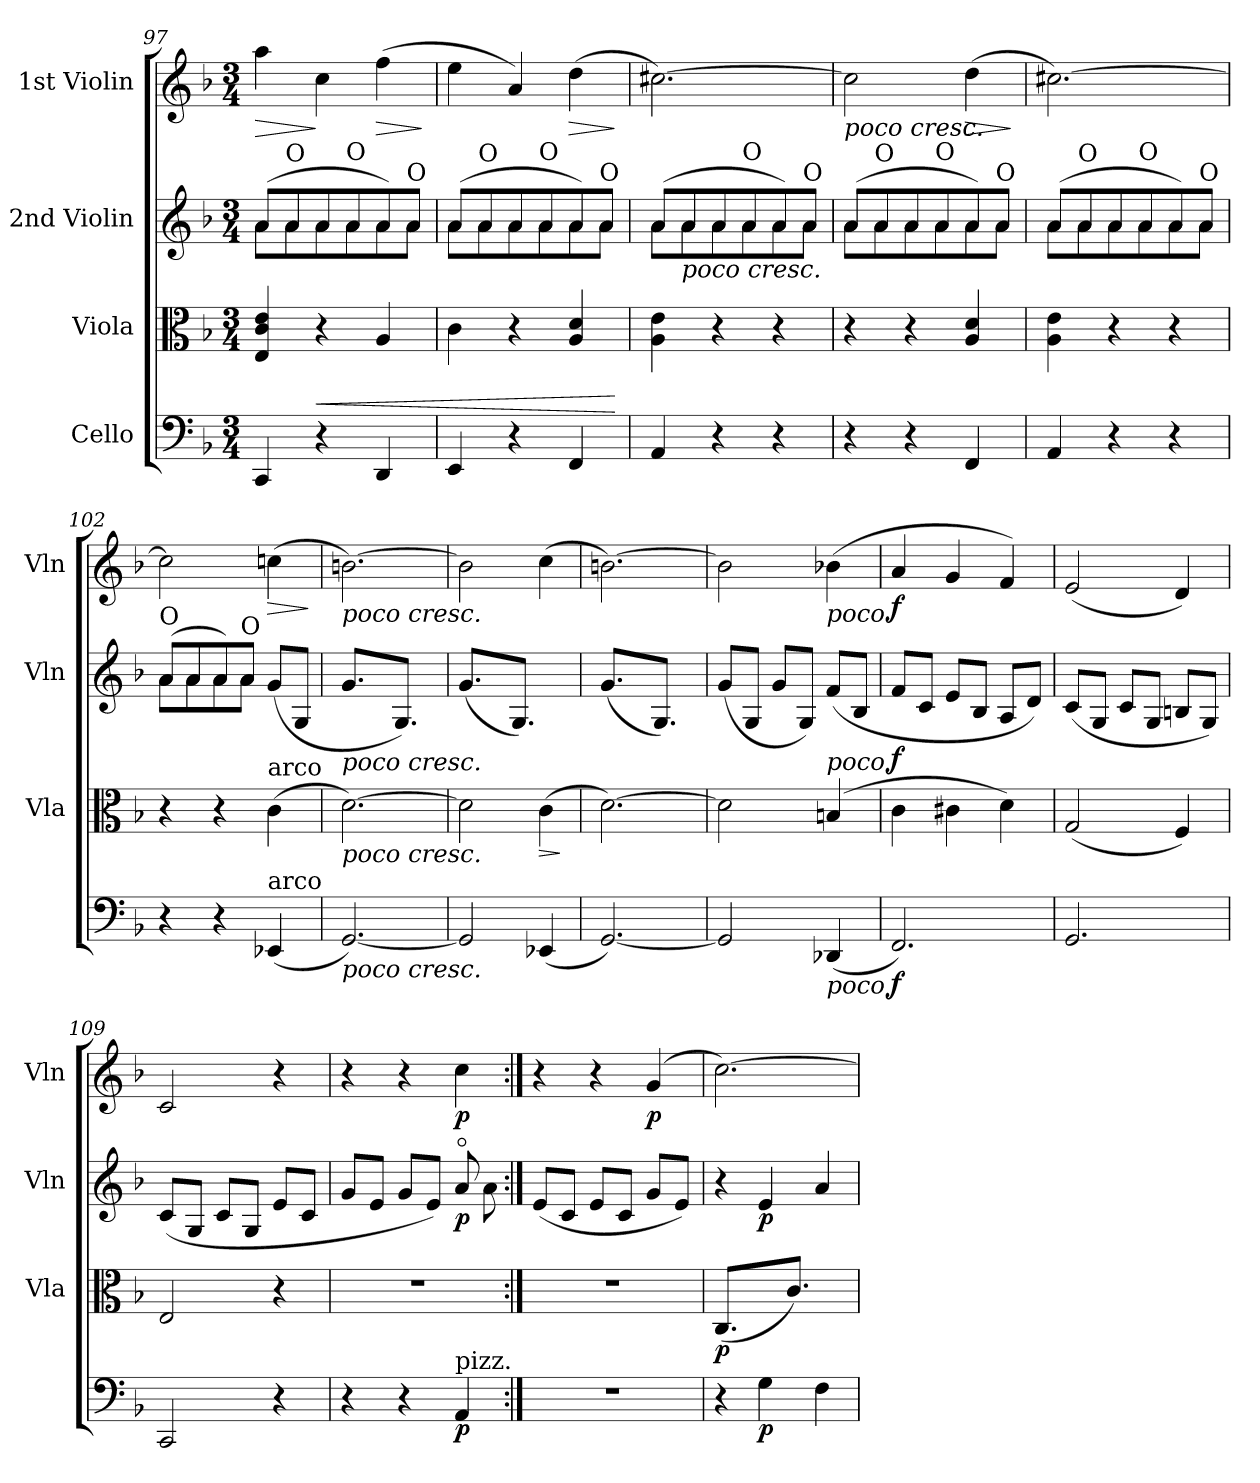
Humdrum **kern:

**kern	**dynam	**kern	**dynam	**kern	**dynam	**kern	**dynam
*part4	*part4	*part3	*part3	*part2	*part2	*part1	*part1
*staff4	*staff4	*staff3	*staff3	*staff2	*staff2	*staff1	*staff1
*I"Cello	*	*I"Viola	*	*I"2nd Violin	*	*I"1st Violin	*
*	*	*I'Vla	*	*I'Vln	*	*I'Vln	*
*clefF4	*	*clefC3	*	*clefG2	*	*clefG2	*
*k[b-]	*	*k[b-]	*	*k[b-]	*	*k[b-]	*
*F:	*	*F:	*	*F:	*	*F:	*
*M3/4	*	*M3/4	*	*M3/4	*	*M3/4	*
=97	=97	=97	=97	=97	=97	=97	=97
*	*	*	*	*^	*	*	*
!	!	!	!	!	!	!	!	!LO:HP:b
4CC/	.	4E/ 4c/ 4e/	.	(8a/L	8a\L	.	4aa\	>
!	!	!	!	!LO:TX:a:t=O	!	!	!	!
.	.	.	.	8a/	8a\	.	.	.
!	!LO:HP:a	!	!	!	!	!	!	!
4r	<	4r	.	8a/	8a\	.	4cc\	]
!	!	!	!	!LO:TX:a:t=O	!	!	!	!
.	.	.	.	8a/	8a\	.	.	.
!	!	!	!	!	!	!	!	!LO:HP:b
4DD/	.	4A/	.	8a/)	8a\	.	(4ff\	>
!	!	!	!	!LO:TX:a:t=O	!	!	!	!
.	.	.	.	8a/J	8a\J	.	.	.
*	*	*	*	*v	*v	*	*	*
.	.	.	.	.	.	.	]
=98	=98	=98	=98	=98	=98	=98	=98
*	*	*	*	*^	*	*	*
4EE/	.	4c\	.	(8a/L	8a\L	.	4ee\	.
!	!	!	!	!LO:TX:a:t=O	!	!	!	!
.	.	.	.	8a/	8a\	.	.	.
4r	.	4r	.	8a/	8a\	.	4a/)	.
!	!	!	!	!LO:TX:a:t=O	!	!	!	!
.	.	.	.	8a/	8a\	.	.	.
!	!	!	!	!	!	!	!	!LO:HP:b
4FF/	.	4A/ 4d/	.	8a/)	8a\	.	(4dd\	>
!	!	!	!	!LO:TX:a:t=O	!	!	!	!
.	.	.	.	8a/J	8a\J	.	.	.
*	*	*	*	*v	*v	*	*	*
.	[	.	.	.	.	.	]
=99	=99	=99	=99	=99	=99	=99	=99
*	*	*	*	*^	*	*	*
4AA/	.	4A\ 4e\	.	(8a/L	8a\L	.	[2.cc#X\)	.
!	!	!	!	!LO:TX:b:i:t=poco cresc.	!	!	!	!
.	.	.	.	8a/	8a\	.	.	.
4r	.	4r	.	8a/	8a\	.	.	.
!	!	!	!	!LO:TX:a:t=O	!	!	!	!
.	.	.	.	8a/	8a\	.	.	.
4r	.	4r	.	8a/)	8a\	.	.	.
!	!	!	!	!LO:TX:a:t=O	!	!	!	!
.	.	.	.	8a/J	8a\J	.	.	.
=100	=100	=100	=100	=100	=100	=100	=100	=100
!	!	!	!	!	!	!	!LO:TX:b:i:t=poco cresc.	!
4r	.	4r	.	(8a/L	8a\L	.	2cc#\]	.
!	!	!	!	!LO:TX:a:t=O	!	!	!	!
.	.	.	.	8a/	8a\	.	.	.
4r	.	4r	.	8a/	8a\	.	.	.
!	!	!	!	!LO:TX:a:t=O	!	!	!	!
.	.	.	.	8a/	8a\	.	.	.
!	!	!	!	!	!	!	!	!LO:HP:b
4FF/	.	4A/ 4d/	.	8a/)	8a\	.	(4dd\	>
!	!	!	!	!LO:TX:a:t=O	!	!	!	!
.	.	.	.	8a/J	8a\J	.	.	.
*	*	*	*	*v	*v	*	*	*
.	.	.	.	.	.	.	]
=101	=101	=101	=101	=101	=101	=101	=101
*	*	*	*	*^	*	*	*
4AA/	.	4A\ 4e\	.	(8a/L	8a\L	.	[2.cc#X\)	.
!	!	!	!	!LO:TX:a:t=O	!	!	!	!
.	.	.	.	8a/	8a\	.	.	.
4r	.	4r	.	8a/	8a\	.	.	.
!	!	!	!	!LO:TX:a:t=O	!	!	!	!
.	.	.	.	8a/	8a\	.	.	.
4r	.	4r	.	8a/)	8a\	.	.	.
!	!	!	!	!LO:TX:a:t=O	!	!	!	!
.	.	.	.	8a/J	8a\J	.	.	.
=102	=102	=102	=102	=102	=102	=102	=102	=102
!	!	!	!	!LO:TX:a:t=O	!	!	!	!
4r	.	4r	.	(8a/L	8a\L	.	2cc#\]	.
.	.	.	.	8a/	8a\	.	.	.
4r	.	4r	.	8a/)	8a\	.	.	.
!	!	!	!	!LO:TX:a:t=O	!	!	!	!
.	.	.	.	8a/J	8a\J	.	.	.
!	!	!LO:TX:a:t=arco	!	!	!	!	!	!
!LO:TX:a:t=arco	!	!	!	!	!	!	!	!
!	!	!	!	!	!	!	!	!LO:HP:b
(4EE-X/	.	(4c\	.	(8g/L	4ryy	.	(4ccn\	>
.	.	.	.	8G/J	.	.	.	.
*	*	*	*	*v	*v	*	*	*
.	.	.	.	.	.	.	]
=103	=103	=103	=103	=103	=103	=103	=103
!	!	!	!	!	!	!LO:TX:b:i:t=poco cresc.	!
!	!	!	!	!LO:TX:b:i:t=poco cresc.	!	!	!
!	!	!LO:TX:b:i:t=poco cresc.	!	!	!	!	!
!LO:TX:b:i:t=poco cresc.	!	!	!	!	!	!	!
!	!	!	!	!LO:N:vis=8.	!	!	!
[2.GG/)	.	[2.d\)	.	4.g/L	.	[2.bn\)	.
!	!	!	!	!LO:N:vis=8.	!	!	!
.	.	.	.	4.G/J)	.	.	.
=104	=104	=104	=104	=104	=104	=104	=104
!	!	!	!	!LO:N:vis=8.	!	!	!
2GG/]	.	2d\]	.	(4.g/L	.	2b\]	.
!	!	!	!	!LO:N:vis=8.	!	!	!
.	.	.	.	4.G/J)	.	.	.
!	!	!	!LO:HP:b	!	!	!	!
(4EE-X/	.	(4c\	>	.	.	(4cc\	.
.	.	.	]	.	.	.	.
=105	=105	=105	=105	=105	=105	=105	=105
!	!	!	!	!LO:N:vis=8.	!	!	!
[2.GG/)	.	[2.d\)	.	(4.g/L	.	[2.bn\)	.
!	!	!	!	!LO:N:vis=8.	!	!	!
.	.	.	.	4.G/J)	.	.	.
=106	=106	=106	=106	=106	=106	=106	=106
2GG/]	.	2d\]	.	(8g/L	.	2b\]	.
.	.	.	.	8G/J	.	.	.
.	.	.	.	8g/L	.	.	.
.	.	.	.	8G/J)	.	.	.
!	!	!	!	!	!	!LO:TX:b:i:t=poco	!
!	!	!LO:TX:a:i:t=poco	!	!	!	!	!
!LO:TX:b:i:t=poco	!	!	!	!	!	!	!
(4DD-X/	.	(4Bn/	.	(8f/L	.	(4b-X\	.
.	.	.	.	8B-/J	.	.	.
=107	=107	=107	=107	=107	=107	=107	=107
!	!LO:DY:b	!	!LO:DY:a	!	!	!	!LO:DY:b
2.FF/)	f	4c\	f	8f/L	.	4a/	f
.	.	.	.	8c/J	.	.	.
.	.	4c#X\	.	8e/L	.	4g/	.
.	.	.	.	8B-/J	.	.	.
.	.	4d\)	.	8A/L	.	4f/)	.
.	.	.	.	8d/J)	.	.	.
=108	=108	=108	=108	=108	=108	=108	=108
2.GG/	.	(2G/	.	(8c/L	.	(2e/	.
.	.	.	.	8G/J	.	.	.
.	.	.	.	8c/L	.	.	.
.	.	.	.	8G/J	.	.	.
.	.	4F/)	.	8Bn/L	.	4d/)	.
.	.	.	.	8G/J)	.	.	.
=109	=109	=109	=109	=109	=109	=109	=109
2CC/	.	2E/	.	(8c/L	.	2c/	.
.	.	.	.	8G/J	.	.	.
.	.	.	.	8c/L	.	.	.
.	.	.	.	8G/J	.	.	.
4r	.	4r	.	8e/L	.	4r	.
.	.	.	.	8c/J	.	.	.
=110	=110	=110	=110	=110	=110	=110	=110
4r	.	2.r	.	8g/L	.	4r	.
.	.	.	.	8e/J	.	.	.
4r	.	.	.	8g/L	.	4r	.
.	.	.	.	8e/J)	.	.	.
!LO:TX:a:t=pizz.	!	!	!	!	!	!	!
!	!LO:DY:b	!	!	!	!LO:DY:b	!	!LO:DY:b
4AA/	p	.	.	8ao/	p	4cc\	p
.	.	.	.	8a\	.	.	.
=111:|!	=111:|!	=111:|!	=111:|!	=111:|!	=111:|!	=111:|!	=111:|!
2.r	.	2.r	.	(8e/L	.	4r	.
.	.	.	.	8c/J	.	.	.
.	.	.	.	8e/L	.	4r	.
.	.	.	.	8c/J	.	.	.
!	!	!	!	!	!	!	!LO:DY:b
.	.	.	.	8g/L	.	(4g/	p
.	.	.	.	8e/J)	.	.	.
=112	=112	=112	=112	=112	=112	=112	=112
!	!	!LO:N:vis=8.	!LO:DY:b	!	!	!	!
4r	.	(4.C/L	p	4r	.	[2.cc\)	.
!	!LO:DY:b	!	!	!	!LO:DY:b	!	!
4G\	p	.	.	4e/	p	.	.
!	!	!LO:N:vis=8.	!	!	!	!	!
.	.	4.c/J)	.	.	.	.	.
4F\	.	.	.	4a/	.	.	.
=	=	=	=	=	=	=	=
*-	*-	*-	*-	*-	*-	*-	*-
